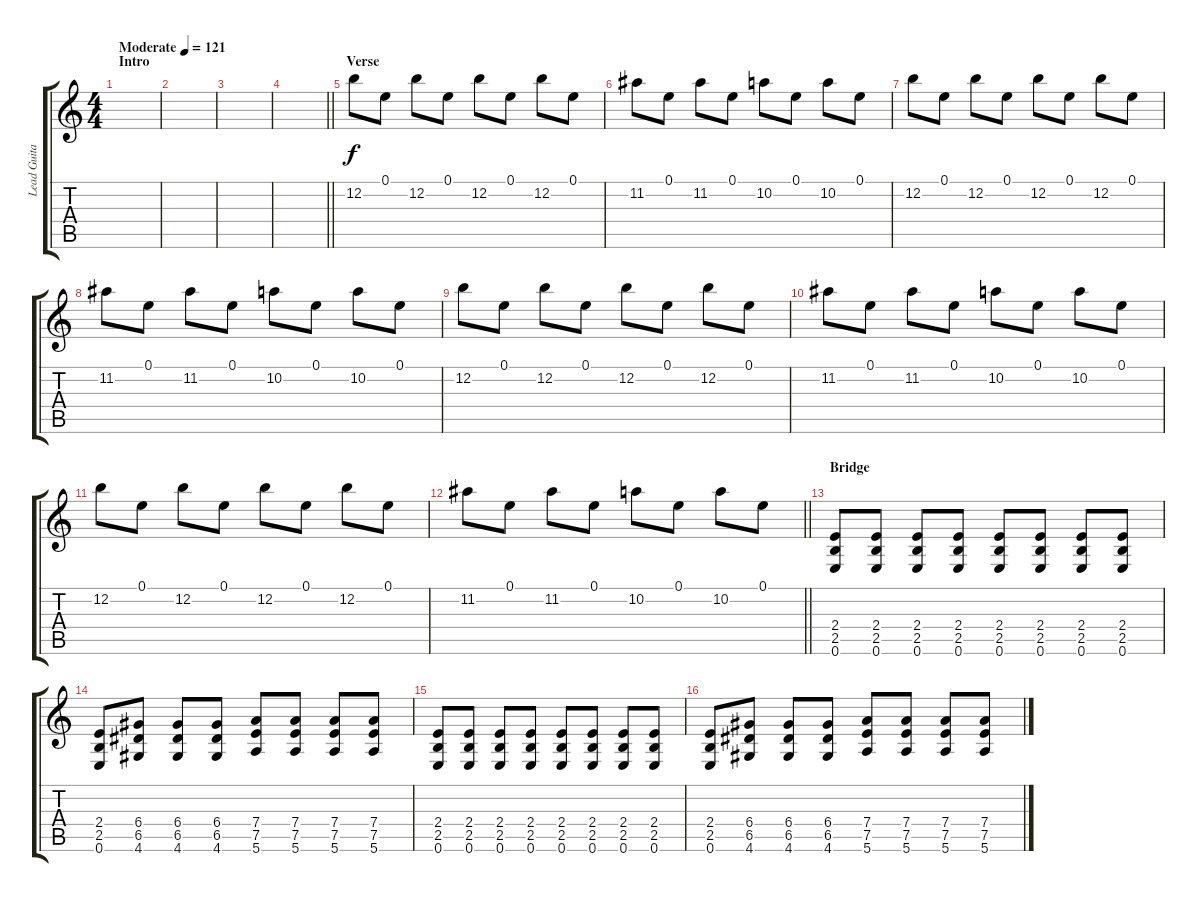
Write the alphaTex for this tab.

\track ("Lead Guitar" "Lead Guita") {instrument overdrivenguitar}
\staff {score tabs}
\tuning (E4 B3 G3 D3 A2 E2) {hide}
\ts (4 4)
\section ("" "Intro")
\tempo (121 "Moderate")
\clef g2
\ks c
|
|
|
\barLineRight lightlight
|
\section ("" "Verse")
12.2.8 0.1.8 12.2.8 0.1.8 12.2.8 0.1.8 12.2.8 0.1.8 |
11.2.8 0.1.8 11.2.8 0.1.8 10.2.8 0.1.8 10.2.8 0.1.8 |
12.2.8 0.1.8 12.2.8 0.1.8 12.2.8 0.1.8 12.2.8 0.1.8 |
11.2.8 0.1.8 11.2.8 0.1.8 10.2.8 0.1.8 10.2.8 0.1.8 |
12.2.8 0.1.8 12.2.8 0.1.8 12.2.8 0.1.8 12.2.8 0.1.8 |
11.2.8 0.1.8 11.2.8 0.1.8 10.2.8 0.1.8 10.2.8 0.1.8 |
12.2.8 0.1.8 12.2.8 0.1.8 12.2.8 0.1.8 12.2.8 0.1.8 |
\barLineRight lightlight
11.2.8 0.1.8 11.2.8 0.1.8 10.2.8 0.1.8 10.2.8 0.1.8 |
\section ("" "Bridge")
(2.4 2.5 0.6).8 (2.4 2.5 0.6).8 (2.4 2.5 0.6).8 (2.4 2.5 0.6).8 (2.4 2.5 0.6).8 (2.4 2.5 0.6).8 (2.4 2.5 0.6).8 (2.4 2.5 0.6).8 |
(2.4 2.5 0.6).8 (6.4 6.5 4.6).8 (6.4 6.5 4.6).8 (6.4 6.5 4.6).8 (7.4 7.5 5.6).8 (7.4 7.5 5.6).8 (7.4 7.5 5.6).8 (7.4 7.5 5.6).8 |
(2.4 2.5 0.6).8 (2.4 2.5 0.6).8 (2.4 2.5 0.6).8 (2.4 2.5 0.6).8 (2.4 2.5 0.6).8 (2.4 2.5 0.6).8 (2.4 2.5 0.6).8 (2.4 2.5 0.6).8 |
(2.4 2.5 0.6).8 (6.4 6.5 4.6).8 (6.4 6.5 4.6).8 (6.4 6.5 4.6).8 (7.4 7.5 5.6).8 (7.4 7.5 5.6).8 (7.4 7.5 5.6).8 (7.4 7.5 5.6).8
